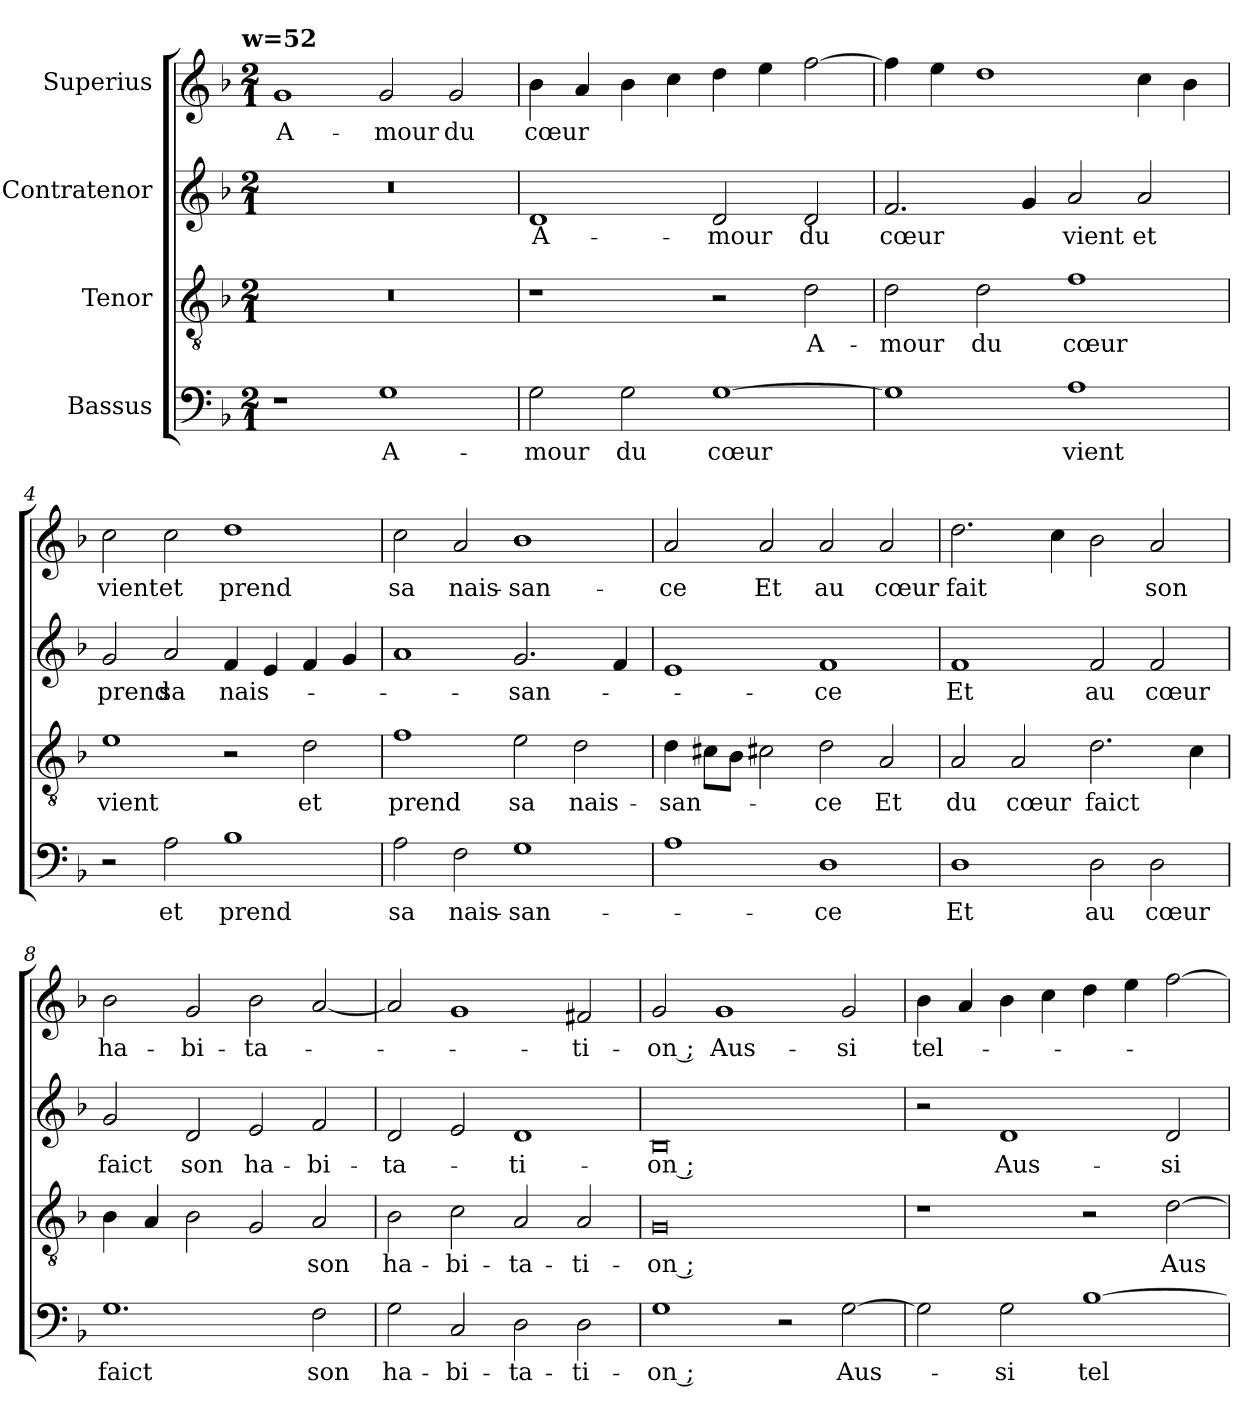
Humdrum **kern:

**kern	**text	**kern	**text	**kern	**text	**kern	**text
*part4	*part4	*part3	*part3	*part2	*part2	*part1	*part1
*staff4	*staff4	*staff3	*staff3	*staff2	*staff2	*staff1	*staff1
*I" Bassus	*	*I"Tenor	*	*I" Contratenor	*	*I" Superius	*
*clefF4	*	*clefGv2	*	*clefG2	*	*clefG2	*
*k[b-]	*	*k[b-]	*	*k[b-]	*	*k[b-]	*
*F:	*	*F:	*	*F:	*	*F:	*
!!LO:TX:omd:t=w=52
*M2/1	*	*M2/1	*	*M2/1	*	*M2/1	*
=1	=1	=1	=1	=1	=1	=1	=1
1r	.	0r	.	0r	.	1g/	A-
1G\	A-	.	.	.	.	2g/	-mour
.	.	.	.	.	.	2g/	du
=2	=2	=2	=2	=2	=2	=2	=2
2G\	-mour	1r	.	1d/	A-	4b-\	cœur
.	.	.	.	.	.	4a/	.
2G\	du	.	.	.	.	4b-\	.
.	.	.	.	.	.	4cc\	.
[1G\	cœur	2r	.	2d/	-mour	4dd\	.
.	.	.	.	.	.	4ee\	.
.	.	2d\	A-	2d/	du	[2ff\	.
=3	=3	=3	=3	=3	=3	=3	=3
1G\]	.	2d\	-mour	2.f/	cœur	4ff\]	.
.	.	.	.	.	.	4ee\	.
.	.	2d\	du	.	.	1dd\	.
.	.	.	.	4g/	.	.	.
1A\	vient	1f\	cœur	2a/	vient	.	.
.	.	.	.	2a/	et	4cc\	.
.	.	.	.	.	.	4b-\	.
=4	=4	=4	=4	=4	=4	=4	=4
2r	.	1e\	vient	2g/	prend	2cc\	vient
2A\	et	.	.	2a/	sa	2cc\	et
1B-\	prend	2r	.	4f/	nais-	1dd\	prend
.	.	.	.	4e/	.	.	.
.	.	2d\	et	4f/	.	.	.
.	.	.	.	4g/	.	.	.
!!LO:LB:g=z
=5	=5	=5	=5	=5	=5	=5	=5
2A\	sa	1f\	prend	1a/	.	2cc\	sa
2F\	nais-	.	.	.	.	2a/	nais-
1G\	-san-	2e\	sa	2.g/	-san-	1b-\	-san-
.	.	2d\	nais-	.	.	.	.
.	.	.	.	4f/	.	.	.
=6	=6	=6	=6	=6	=6	=6	=6
1A\	.	4d\	-san-	1e/	.	2a/	-ce
.	.	8c#X\L	.	.	.	.	.
.	.	8B-\J	.	.	.	.	.
.	.	2c#X\	.	.	.	2a/	Et
1D\	-ce	2d\	-ce	1f/	-ce	2a/	au
.	.	2A/	Et	.	.	2a/	cœur
=7	=7	=7	=7	=7	=7	=7	=7
1D\	Et	2A/	du	1f/	Et	2.dd\	fait
.	.	2A/	cœur	.	.	.	.
.	.	.	.	.	.	4cc\	.
2D\	au	2.d\	faict	2f/	au	2b-\	.
2D\	cœur	.	.	2f/	cœur	2a/	son
.	.	4c\	.	.	.	.	.
=8	=8	=8	=8	=8	=8	=8	=8
1.G\	faict	4B-\	.	2g/	faict	2b-\	ha-
.	.	4A/	.	.	.	.	.
.	.	2B-\	.	2d/	son	2g/	-bi-
.	.	2G/	.	2e/	ha-	2b-\	-ta-
2F\	son	2A/	son	2f/	-bi-	[2a/	.
=9	=9	=9	=9	=9	=9	=9	=9
2G\	ha-	2B-\	ha-	2d/	-ta-	2a/]	.
2C/	-bi-	2c\	-bi-	2e/	.	1g/	.
2D\	-ta-	2A/	-ta-	1d/	-ti-	.	.
2D\	-ti-	2A/	-ti-	.	.	2f#X/	-ti-
!!LO:PB:g=z
=10	=10	=10	=10	=10	=10	=10	=10
1G\	-on ;	0G/	-on ;	0B-/	-on ;	2g/	-on ;
.	.	.	.	.	.	1g/	Aus-
2r	.	.	.	.	.	.	.
[2G\	Aus-	.	.	.	.	2g/	-si
=11	=11	=11	=11	=11	=11	=11	=11
2G\]	.	1r	.	2r	.	4b-\	tel-
.	.	.	.	.	.	4a/	.
2G\	-si	.	.	1d/	Aus-	4b-\	.
.	.	.	.	.	.	4cc\	.
[1B-\	tel-	2r	.	.	.	4dd\	.
.	.	.	.	.	.	4ee\	.
.	.	[2d\	Aus-	2d/	-si	[2ff\	.
=	=	=	=	=	=	=	=
*-	*-	*-	*-	*-	*-	*-	*-
